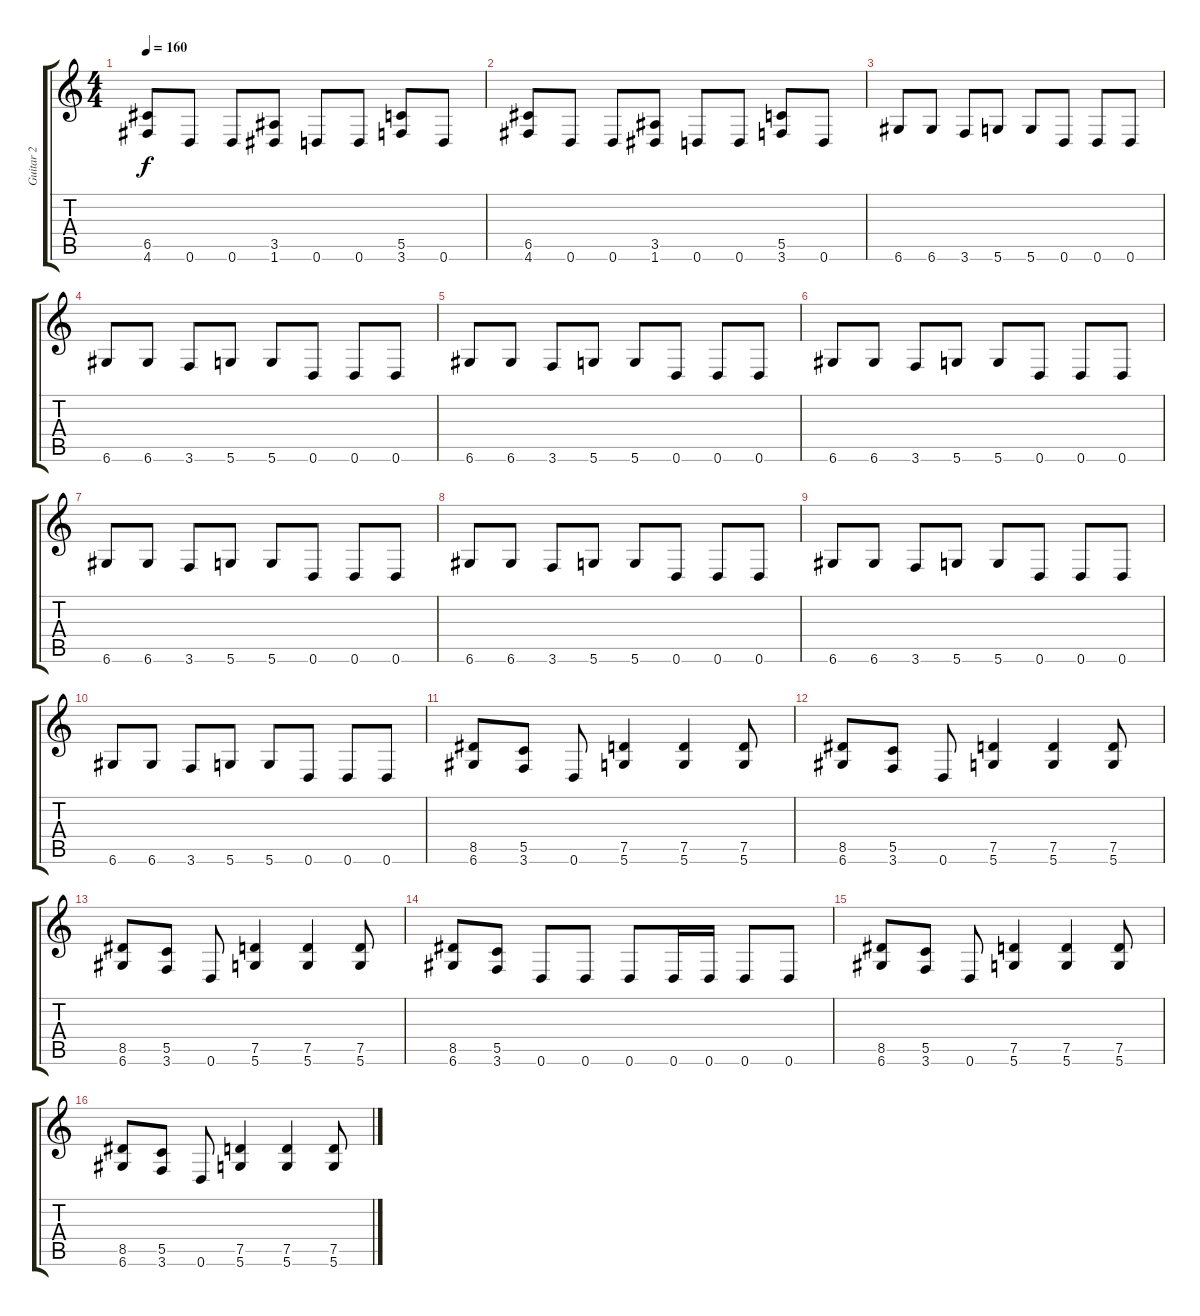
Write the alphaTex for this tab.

\track ("Guitar 2" "Guitar 2") {instrument distortionguitar}
\staff {score tabs}
\tuning (D4 A3 F3 C3 G2 D2) {hide}
\ts (4 4)
\tempo 160
\clef g2
\ks c
(6.5 4.6).8{dy f} 0.6.8 0.6.8 (3.5 1.6).8 0.6.8 0.6.8 (5.5 3.6).8 0.6.8 |
(6.5 4.6).8 0.6.8 0.6.8 (3.5 1.6).8 0.6.8 0.6.8 (5.5 3.6).8 0.6.8 |
6.6.8 6.6.8 3.6.8 5.6.8 5.6.8 0.6.8 0.6.8 0.6.8 |
6.6.8 6.6.8 3.6.8 5.6.8 5.6.8 0.6.8 0.6.8 0.6.8 |
6.6.8 6.6.8 3.6.8 5.6.8 5.6.8 0.6.8 0.6.8 0.6.8 |
6.6.8 6.6.8 3.6.8 5.6.8 5.6.8 0.6.8 0.6.8 0.6.8 |
6.6.8 6.6.8 3.6.8 5.6.8 5.6.8 0.6.8 0.6.8 0.6.8 |
6.6.8 6.6.8 3.6.8 5.6.8 5.6.8 0.6.8 0.6.8 0.6.8 |
6.6.8 6.6.8 3.6.8 5.6.8 5.6.8 0.6.8 0.6.8 0.6.8 |
6.6.8 6.6.8 3.6.8 5.6.8 5.6.8 0.6.8 0.6.8 0.6.8 |
(8.5 6.6).8 (5.5 3.6).8 0.6.8 (7.5 5.6).4 (7.5 5.6).4 (7.5 5.6).8 |
(8.5 6.6).8 (5.5 3.6).8 0.6.8 (7.5 5.6).4 (7.5 5.6).4 (7.5 5.6).8 |
(8.5 6.6).8 (5.5 3.6).8 0.6.8 (7.5 5.6).4 (7.5 5.6).4 (7.5 5.6).8 |
(8.5 6.6).8 (5.5 3.6).8 0.6.8 0.6.8 0.6.8 0.6.16 0.6.16 0.6.8 0.6.8 |
(8.5 6.6).8 (5.5 3.6).8 0.6.8 (7.5 5.6).4 (7.5 5.6).4 (7.5 5.6).8 |
(8.5 6.6).8 (5.5 3.6).8 0.6.8 (7.5 5.6).4 (7.5 5.6).4 (7.5 5.6).8
